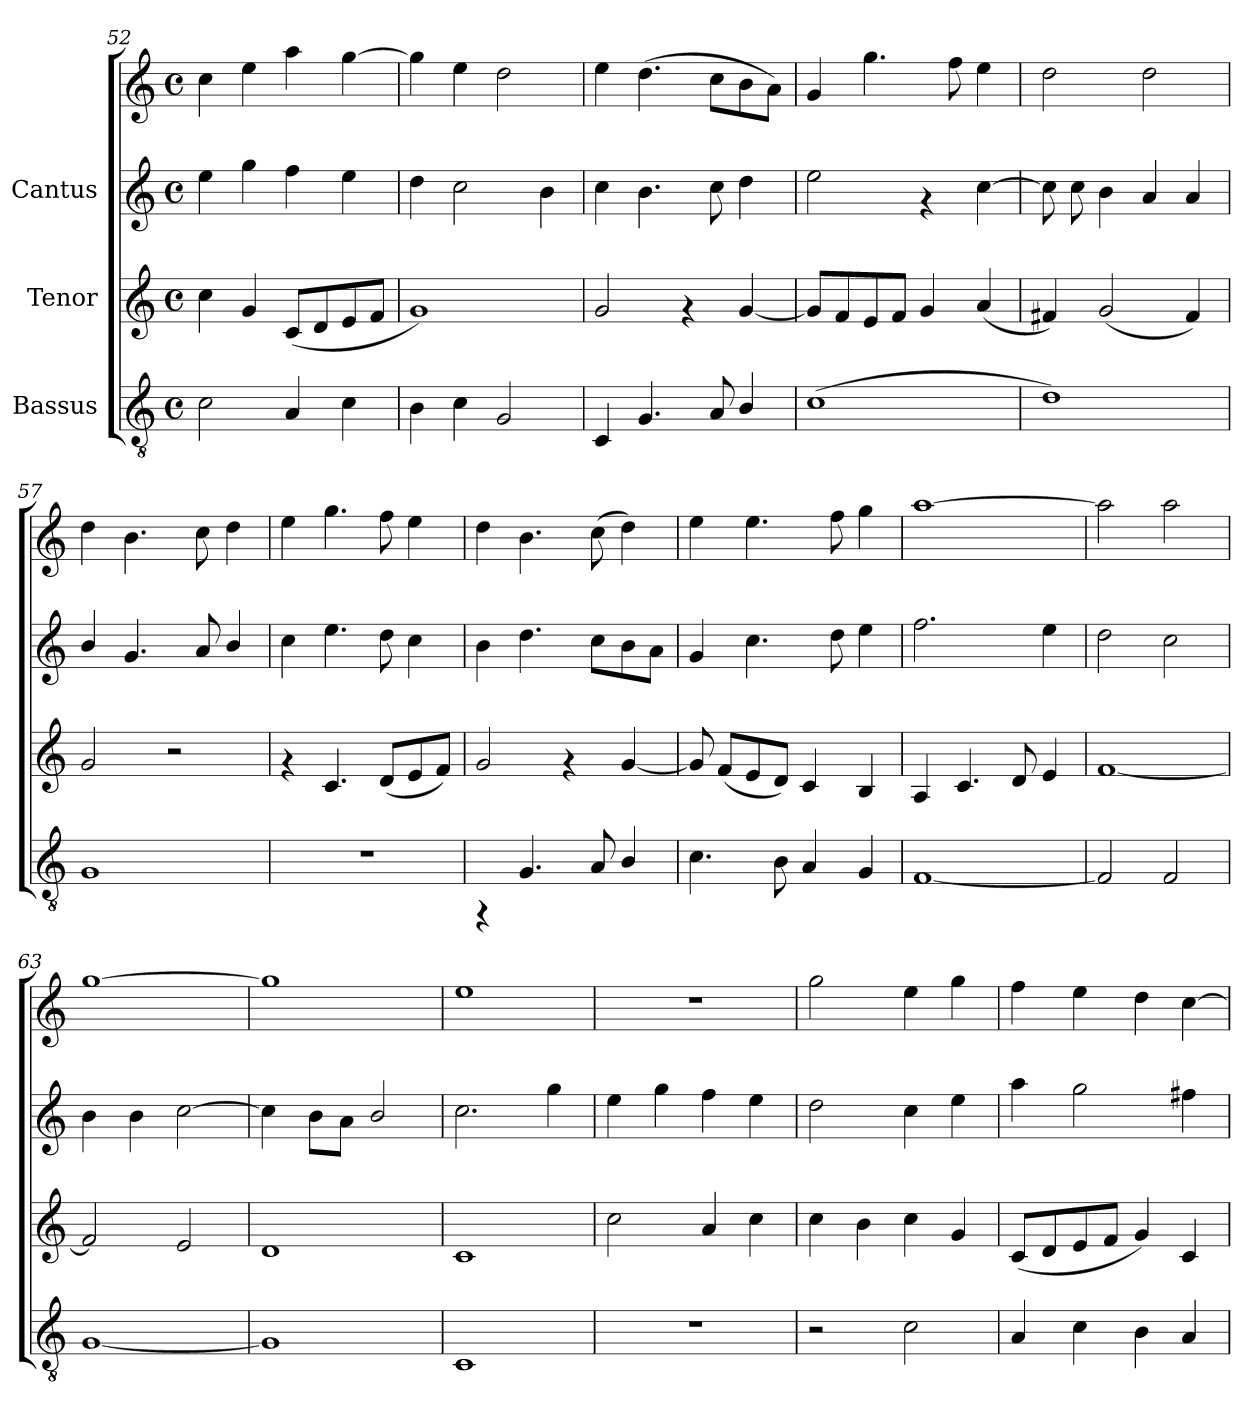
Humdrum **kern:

**kern	**kern	**kern	**kern
*part3	*part2	*part1	*part1
*staff4	*staff3	*staff2	*staff1
*I"Bassus	*I"Tenor	*I"Cantus	*
*clefGv2	*clefG2	*clefG2	*clefG2
*M4/4	*M4/4	*M4/4	*M4/4
*met(c)	*met(c)	*met(c)	*met(c)
=52	=52	=52	=52
2c\	4cc\	4ee\	4cc\
.	4g/	4gg\	4ee\
4A/	(<8c/L	4ff\	4aa\
.	8d/	.	.
4c\	8e/	4ee\	[>4gg\
.	8f/J	.	.
!!LO:LB:g=z
=53	=53	=53	=53
4B\	1g)	4dd\	4gg\]
4c\	.	2cc\	4ee\
2G/	.	.	2dd\
.	.	4b\	.
=54	=54	=54	=54
4C/	2g/	4cc\	4ee\
4.G/	.	4.b\	(>4.dd\
.	4rf	.	.
8A/	.	8cc\	8cc\L
4B/	[<4g/	4dd\	8b\
.	.	.	8a\J)
=55	=55	=55	=55
(>1c	8g/L]	2ee\	4g/
.	8f/	.	.
.	8e/	.	4.gg\
.	8f/J	.	.
.	4g/	4rf	.
.	.	.	8ff\
.	(<4a/	[>4cc\	4ee\
=56	=56	=56	=56
1d)	4f#X/)	8cc\]	2dd\
.	.	8cc\	.
.	(<2g/	4b\	.
.	.	4a/	2dd\
.	4f#/)	4a/	.
=57	=57	=57	=57
1G	2g/	4b/	4dd\
.	.	4.g/	4.b\
.	2r	.	.
.	.	8a/	8cc\
.	.	4b/	4dd\
=58	=58	=58	=58
1r	4rf	4cc\	4ee\
.	4.c/	4.ee\	4.gg\
.	(<8d/L	8dd\	8ff\
.	8e/	4cc\	4ee\
.	8f/J)	.	.
!!LO:PB:g=z
=59	=59	=59	=59
4rFF	2g/	4b\	4dd\
4.G/	.	4.dd\	4.b\
.	4rf	.	.
8A/	.	8cc\L	(>8cc\
4B/	[<4g/	8b\	4dd\)
.	.	8a\J	.
=60	=60	=60	=60
4.c\	8g/]	4g/	4ee\
.	(<8f/L	.	.
.	8e/	4.cc\	4.ee\
8B\	8d/J)	.	.
4A/	4c/	.	.
.	.	8dd\	8ff\
4G/	4B/	4ee\	4gg\
=61	=61	=61	=61
[<1F	4A/	2.ff\	[>1aa
.	4.c/	.	.
.	8d/	.	.
.	4e/	4ee\	.
=62	=62	=62	=62
2F/]	[<1f	2dd\	2aa\]
2F/	.	2cc\	2aa\
=63	=63	=63	=63
[<1G	2f/]	4b\	[>1gg
.	.	4b\	.
.	2e/	[>2cc\	.
=64	=64	=64	=64
1G]	1d	4cc\]	1gg]
.	.	8b\L	.
.	.	8a\J	.
.	.	2b/	.
=65	=65	=65	=65
1C	1c	2.cc\	1ee
.	.	4gg\	.
!!LO:LB:g=z
=66	=66	=66	=66
1r	2cc\	4ee\	1r
.	.	4gg\	.
.	4a/	4ff\	.
.	4cc\	4ee\	.
=67	=67	=67	=67
2r	4cc\	2dd\	2gg\
.	4b\	.	.
2c\	4cc\	4cc\	4ee\
.	4g/	4ee\	4gg\
=68	=68	=68	=68
4A/	(<8c/L	4aa\	4ff\
.	8d/	.	.
4c\	8e/	2gg\	4ee\
.	8f/J	.	.
4B\	4g/)	.	4dd\
4A/	4c/	4ff#X\	[>4cc\
=	=	=	=
*-	*-	*-	*-
